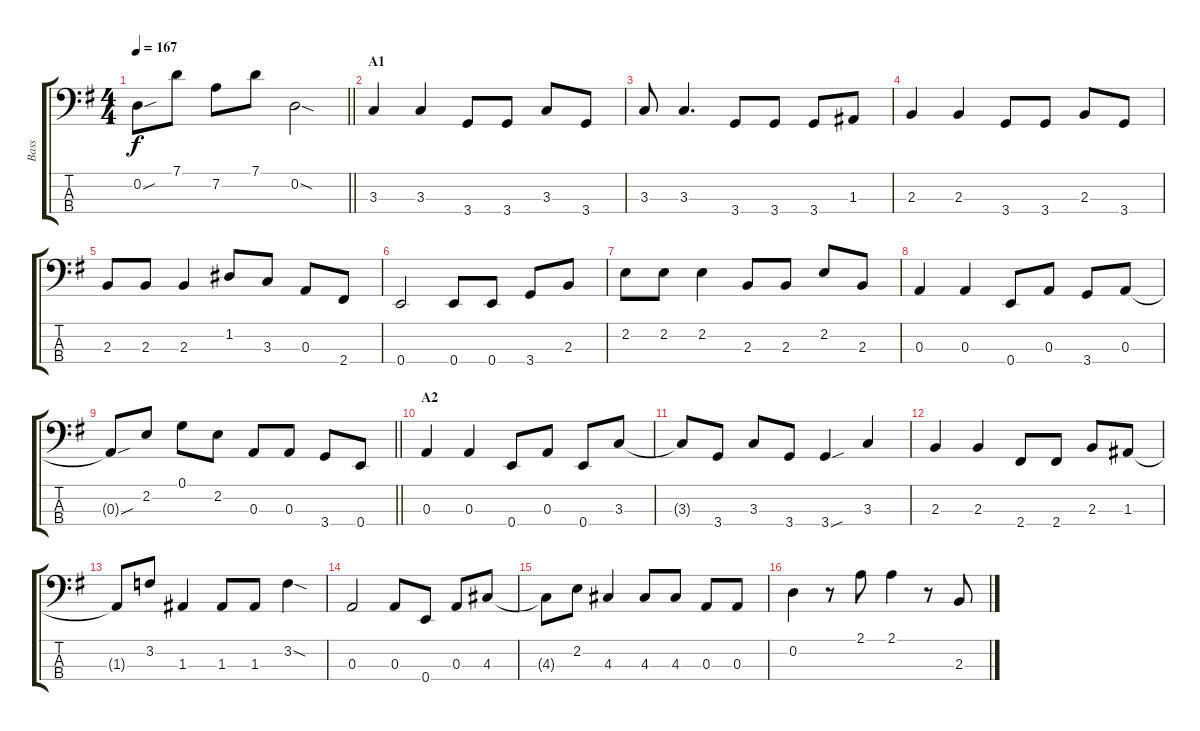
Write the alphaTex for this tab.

\track ("Bass" "Bass") {instrument electricbassfinger}
\staff {score tabs}
\tuning (G2 D2 A1 E1) {hide}
\ts (4 4)
\tempo 167
\clef f4
\barLineRight lightlight
\ks g
0.2{sou t}.8{dy f} 7.1.8 7.2.8 7.1.8 0.2{sod}.2 |
\section ("" "A1")
3.3.4 3.3.4 3.4.8 3.4.8 3.3.8 3.4.8 |
3.3.8 3.3.4{d} 3.4.8 3.4.8 3.4.8 1.3.8 |
2.3.4 2.3.4 3.4.8 3.4.8 2.3.8 3.4.8 |
2.3.8 2.3.8 2.3.4 1.2.8 3.3.8 0.3.8 2.4.8 |
0.4.2 0.4.8 0.4.8 3.4.8 2.3.8 |
2.2.8 2.2.8 2.2.4 2.3.8 2.3.8 2.2.8 2.3.8 |
0.3.4 0.3.4 0.4.8 0.3.8 3.4.8 0.3.8 |
\barLineRight lightlight
0.3{sou t}.8 2.2.8 0.1.8 2.2.8 0.3.8 0.3.8 3.4.8 0.4.8 |
\section ("" "A2")
0.3.4 0.3.4 0.4.8 0.3.8 0.4.8 3.3.8 |
3.3{t}.8 3.4.8 3.3.8 3.4.8 3.4{sou}.4 3.3.4 |
2.3.4 2.3.4 2.4.8 2.4.8 2.3.8 1.3.8 |
1.3{t}.8 3.2.8 1.3.4 1.3.8 1.3.8 3.2{sod}.4 |
0.3.2 0.3.8 0.4.8 0.3.8 4.3.8 |
4.3{t}.8 2.2.8 4.3.4 4.3.8 4.3.8 0.3.8 0.3.8 |
0.2.4 r.8 2.1.8 2.1.4 r.8 2.3.8
